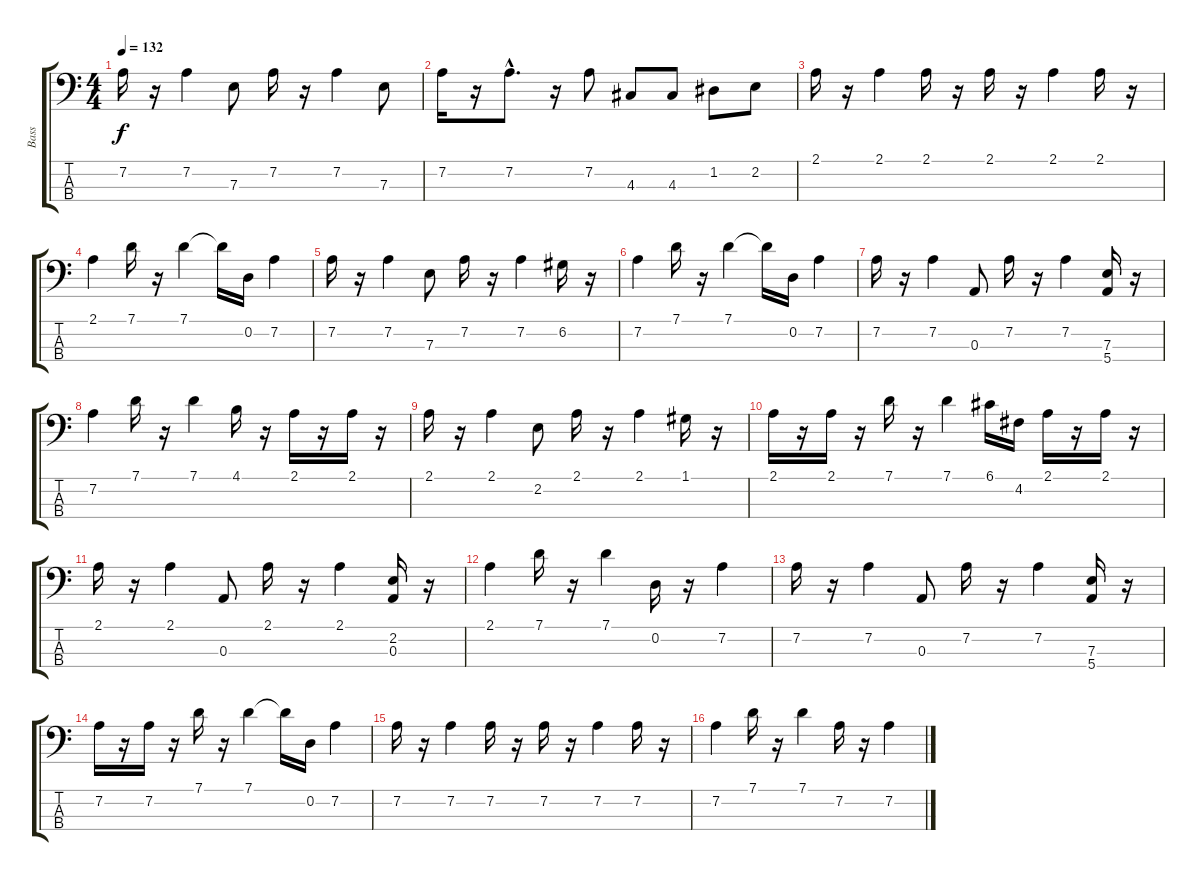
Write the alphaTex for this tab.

\track ("Bass" "Bass") {instrument electricbassfinger}
\staff {score tabs}
\tuning (G2 D2 A1 E1) {hide}
\ts (4 4)
\tempo 132
\clef f4
\ks c
7.2.16{dy f} r.16 7.2.4 7.3.8 7.2.16 r.16 7.2.4 7.3.8 |
7.2.16 r.16 7.2{hac}.8{d} r.16 7.2.8 4.3.8 4.3.8 1.2.8 2.2.8 |
2.1.16 r.16 2.1.4 2.1.16 r.16 2.1.16 r.16 2.1.4 2.1.16 r.16 |
2.1.4 7.1.16 r.16 7.1.4 7.1{t}.16 0.2.16 7.2.4 |
7.2.16 r.16 7.2.4 7.3.8 7.2.16 r.16 7.2.4 6.2.16 r.16 |
7.2.4 7.1.16 r.16 7.1.4 7.1{t}.16 0.2.16 7.2.4 |
7.2.16 r.16 7.2.4 0.3.8 7.2.16 r.16 7.2.4 (7.3 5.4).16 r.16 |
7.2.4 7.1.16 r.16 7.1.4 4.1.16 r.16 2.1.16 r.16 2.1.16 r.16 |
2.1.16 r.16 2.1.4 2.2.8 2.1.16 r.16 2.1.4 1.1.16 r.16 |
2.1.16 r.16 2.1.16 r.16 7.1.16 r.16 7.1.4 6.1.16 4.2.16 2.1.16 r.16 2.1.16 r.16 |
2.1.16 r.16 2.1.4 0.3.8 2.1.16 r.16 2.1.4 (2.2 0.3).16 r.16 |
2.1.4 7.1.16 r.16 7.1.4 0.2.16 r.16 7.2.4 |
7.2.16 r.16 7.2.4 0.3.8 7.2.16 r.16 7.2.4 (7.3 5.4).16 r.16 |
7.2.16 r.16 7.2.16 r.16 7.1.16 r.16 7.1.4 7.1{t}.16 0.2.16 7.2.4 |
7.2.16 r.16 7.2.4 7.2.16 r.16 7.2.16 r.16 7.2.4 7.2.16 r.16 |
7.2.4 7.1.16 r.16 7.1.4 7.2.16 r.16 7.2.4
